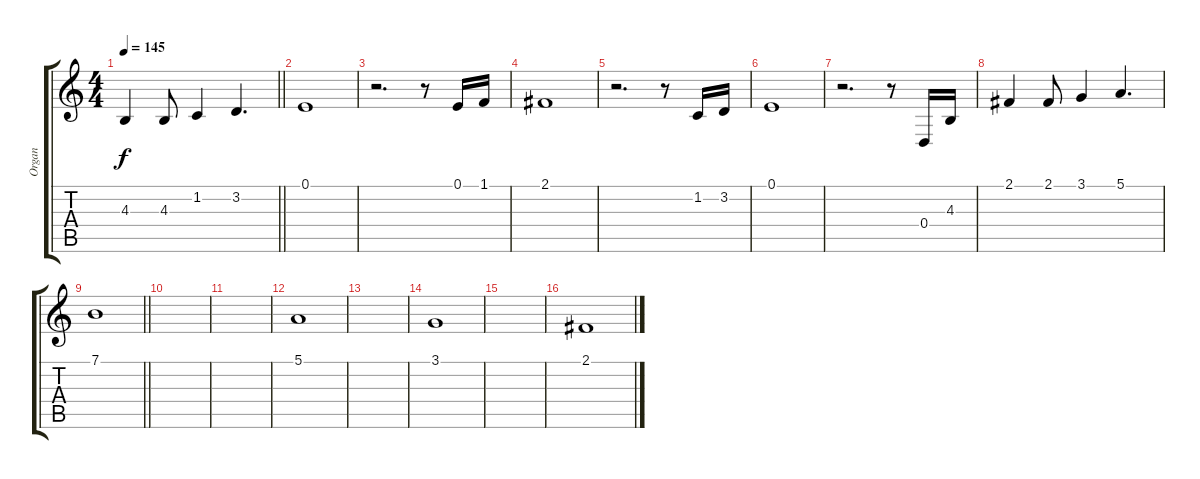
\track ("Organ" "Organ") {instrument recorder}
\staff {score tabs}
\tuning (E4 B3 G3 D3 A2 E2) {hide}
\ts (4 4)
\tempo 145
\clef g2
\barLineRight lightlight
\ks c
4.3.4{dy f} 4.3.8 1.2.4 3.2.4{d} |
0.1.1 |
r.2{d} r.8 0.1.16 1.1.16 |
2.1.1 |
r.2{d} r.8 1.2.16 3.2.16 |
0.1.1 |
r.2{d} r.8 0.4.16 4.3.16 |
2.1.4 2.1.8 3.1.4 5.1.4{d} |
\barLineRight lightlight
7.1.1 |
|
|
5.1.1 |
|
3.1.1 |
|
2.1.1
